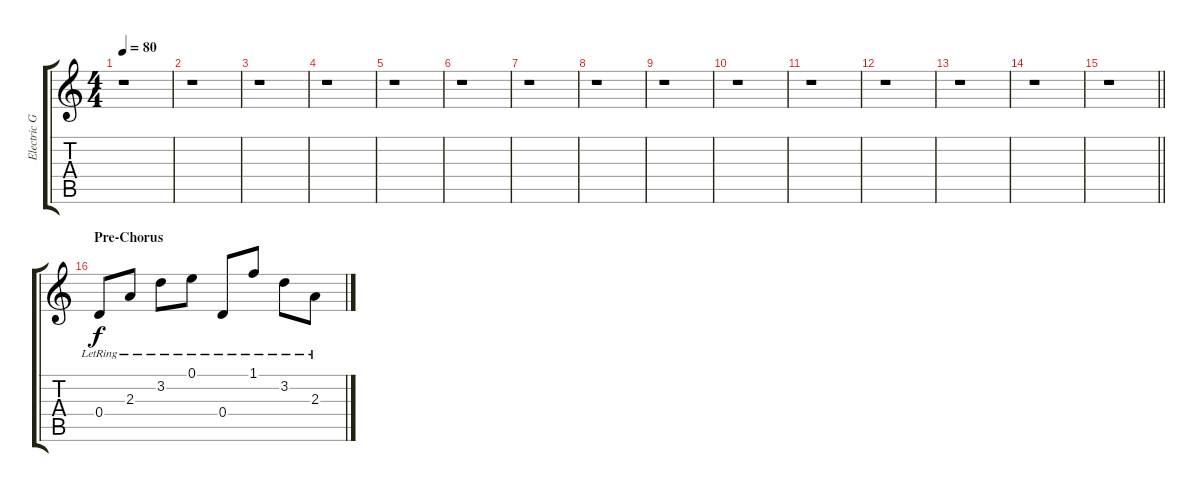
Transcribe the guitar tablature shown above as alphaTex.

\track ("Electric Guitar III" "Electric G") {instrument electricguitarclean bank 4}
\staff {score tabs}
\tuning (E4 B3 G3 D3 A2 E2) {hide}
\ts (4 4)
\tempo 80
\clef g2
\ks c
r.1{dy f} |
r.1 |
r.1 |
r.1 |
r.1 |
r.1 |
r.1 |
r.1 |
r.1 |
r.1 |
r.1 |
r.1 |
r.1 |
r.1 |
\barLineRight lightlight
r.1 |
\section ("" "Pre-Chorus")
0.4{lr}.8 2.3{lr}.8 3.2{lr}.8 0.1{lr}.8 0.4{lr}.8 1.1{lr}.8 3.2{lr}.8 2.3{lr}.8
